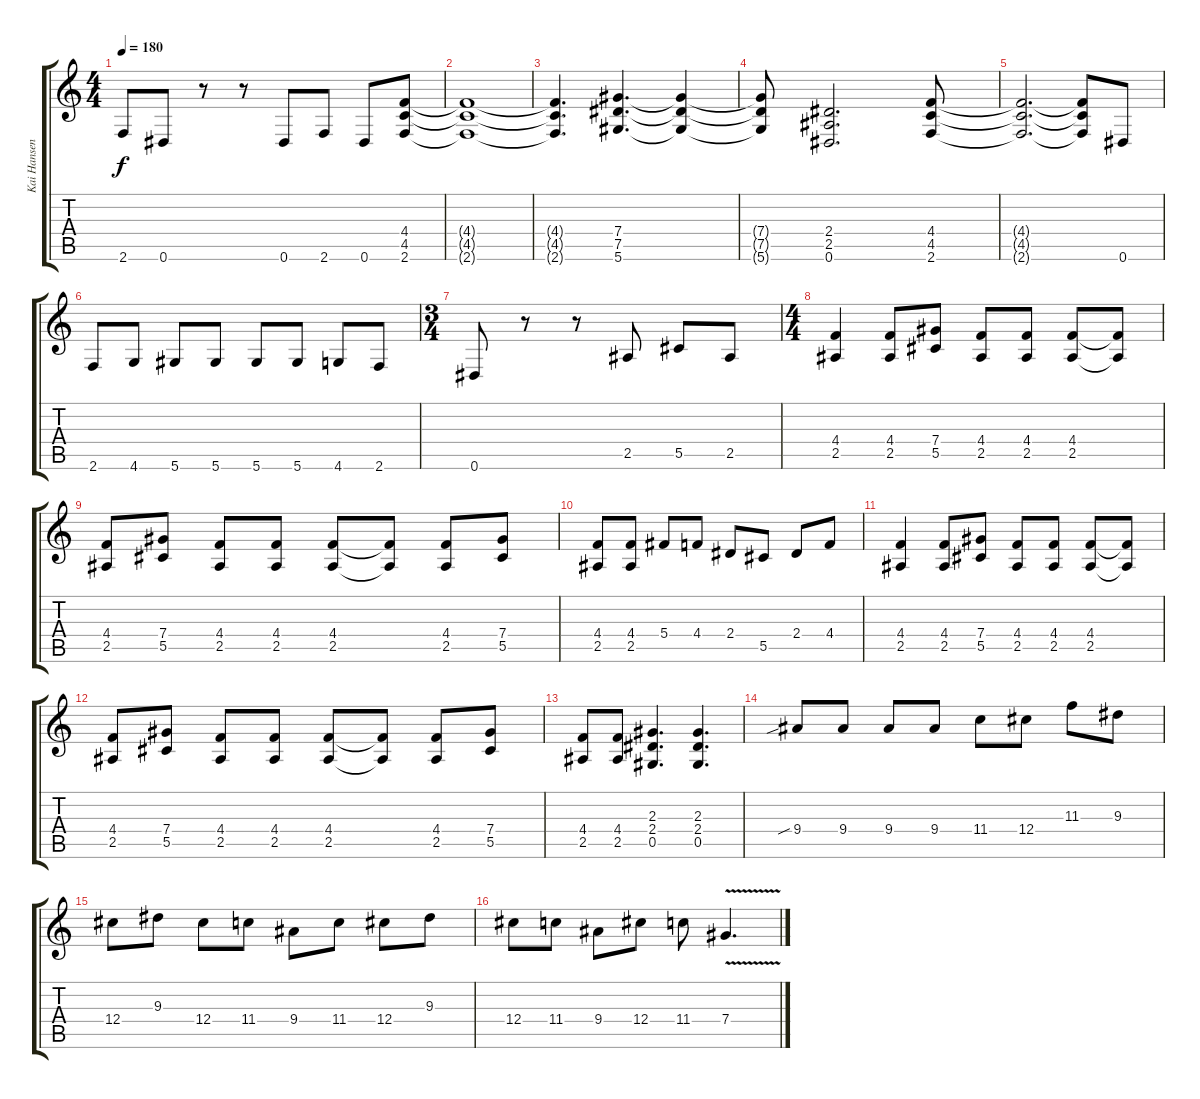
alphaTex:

\track ("Kai Hansen" "Kai Hansen") {instrument electricguitarclean}
\staff {score tabs}
\tuning (Eb4 Bb3 Gb3 Db3 Ab2 Eb2) {hide}
\ts (4 4)
\tempo 180
\clef g2
\ks c
2.6.8{dy f} 0.6.8 r.8 r.8 0.6.8 2.6.8 0.6.8 (4.4 4.5 2.6).8 |
(4.4{t} 4.5{t} 2.6{t}).1 |
(4.4{t} 4.5{t} 2.6{t}).4{d} (7.4 7.5 5.6).4{d} (7.4{t} 7.5{t} 5.6{t}).4 |
(7.4{t} 7.5{t} 5.6{t}).8 (2.4 2.5 0.6).2{d} (4.4 4.5 2.6).8 |
(4.4{t} 4.5{t} 2.6{t}).2{d} (4.4{t} 4.5{t} 2.6{t}).8 0.6.8 |
2.6.8 4.6.8 5.6.8 5.6.8 5.6.8 5.6.8 4.6.8 2.6.8 |
\ts (3 4)
0.6.8 r.8 r.8 2.5.8 5.5.8 2.5.8 |
\ts (4 4)
(4.4 2.5).4 (4.4 2.5).8 (7.4 5.5).8 (4.4 2.5).8 (4.4 2.5).8 (4.4 2.5).8 (4.4{t} 2.5{t}).8 |
(4.4 2.5).8 (7.4 5.5).8 (4.4 2.5).8 (4.4 2.5).8 (4.4 2.5).8 (4.4{t} 2.5{t}).8 (4.4 2.5).8 (7.4 5.5).8 |
(4.4 2.5).8 (4.4 2.5).8 5.4.8 4.4.8 2.4.8 5.5.8 2.4.8 4.4.8 |
(4.4 2.5).4 (4.4 2.5).8 (7.4 5.5).8 (4.4 2.5).8 (4.4 2.5).8 (4.4 2.5).8 (4.4{t} 2.5{t}).8 |
(4.4 2.5).8 (7.4 5.5).8 (4.4 2.5).8 (4.4 2.5).8 (4.4 2.5).8 (4.4{t} 2.5{t}).8 (4.4 2.5).8 (7.4 5.5).8 |
(4.4 2.5).8 (4.4 2.5).8 (2.3 2.4 0.5).4{d} (2.3 2.4 0.5).4{d} |
9.4{sib}.8 9.4.8 9.4.8 9.4.8 11.4.8 12.4.8 11.3.8 9.3.8 |
12.4.8 9.3.8 12.4.8 11.4.8 9.4.8 11.4.8 12.4.8 9.3.8 |
12.4.8 11.4.8 9.4.8 12.4.8 11.4.8 7.4{v}.4{d}
